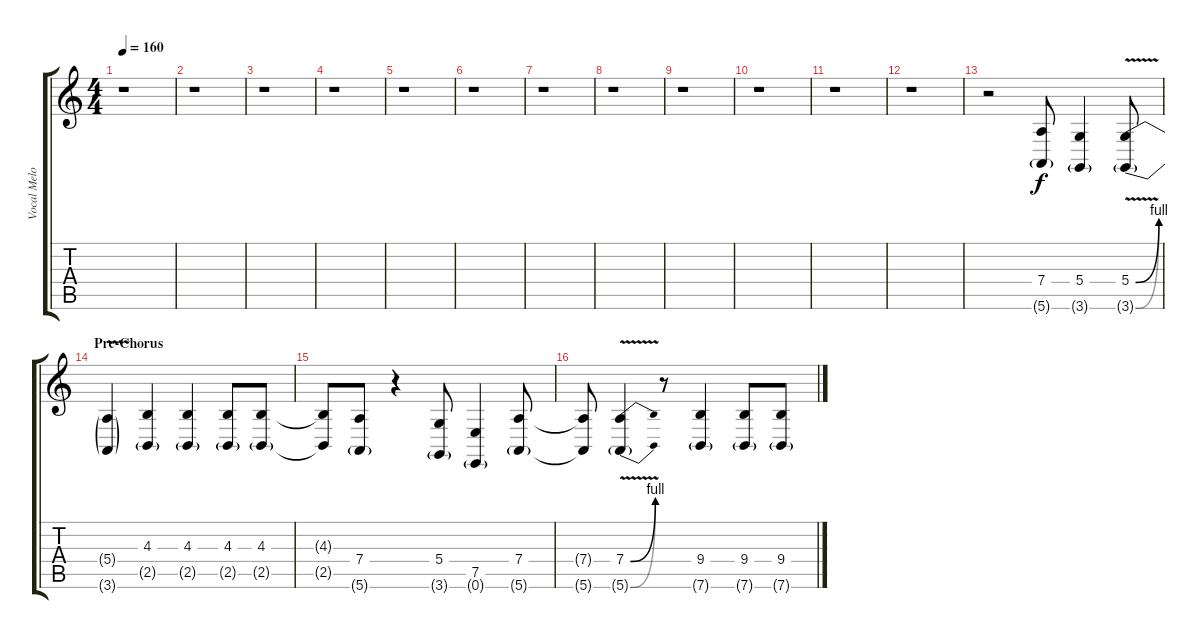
\track ("Vocal Melody" "Vocal Melo") {instrument altosax}
\staff {score tabs}
\tuning (E4 B3 G3 D3 A2 E2) {hide}
\ts (4 4)
\tempo 160
\clef g2
\ks c
r.1{dy f} |
r.1 |
r.1 |
r.1 |
r.1 |
r.1 |
r.1 |
r.1 |
r.1 |
r.1 |
r.1 |
r.1 |
r.2 (7.4 5.6{g}).8 (5.4 3.6{g}).4 (5.4{be (bend 0 0 60 4) v} 3.6{be (bend 0 0 60 4) v g}).8 |
\section ("" "Pre-Chorus")
(5.4{t} 3.6{t}).4 (4.3 2.5{g}).4 (4.3 2.5{g}).4 (4.3 2.5{g}).8 (4.3 2.5{g}).8 |
(4.3{t} 2.5{t}).8 (7.4 5.6{g}).8 r.4 (5.4 3.6{g}).8 (7.5 0.6{g}).4 (7.4 5.6{g}).8 |
(7.4{t} 5.6{t}).8 (7.4{be (bend 0 0 60 4) v} 5.6{be (bend 0 0 60 4) v g}).4 r.8 (9.4 7.6{g}).4 (9.4 7.6{g}).8 (9.4 7.6{g}).8
